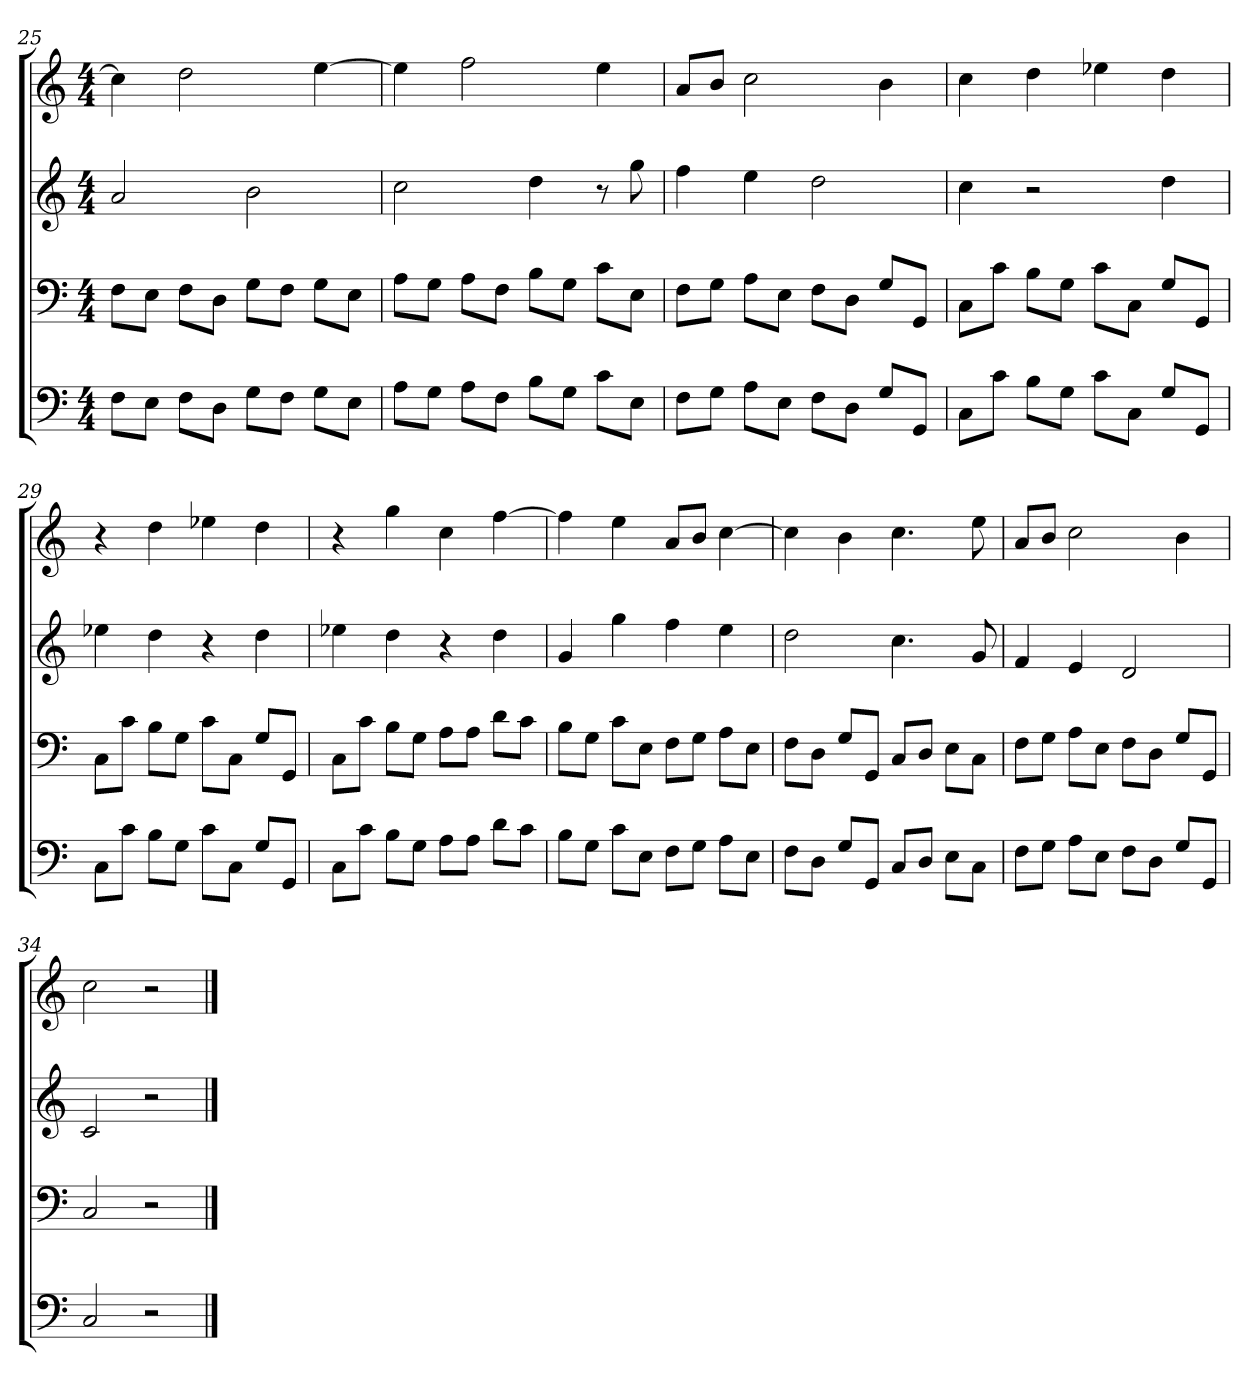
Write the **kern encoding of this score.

**kern	**kern	**kern	**kern
*part4	*part3	*part2	*part1
*staff4	*staff3	*staff2	*staff1
*k[]	*k[]	*k[]	*k[]
*C:	*C:	*C:	*C:
*M4/4	*M4/4	*M4/4	*M4/4
=25	=25	=25	=25
8FL	8FL	2a	4cc]
8EJ	8EJ	.	.
8FL	8FL	.	2dd
8DJ	8DJ	.	.
8GL	8GL	2b	.
8FJ	8FJ	.	.
8GL	8GL	.	[4ee
8EJ	8EJ	.	.
=26	=26	=26	=26
8AL	8AL	2cc	4ee]
8GJ	8GJ	.	.
8AL	8AL	.	2ff
8FJ	8FJ	.	.
8BL	8BL	4dd	.
8GJ	8GJ	.	.
8cL	8cL	8r	4ee
8EJ	8EJ	8gg	.
=27	=27	=27	=27
8FL	8FL	4ff	8aL
8GJ	8GJ	.	8bJ
8AL	8AL	4ee	2cc
8EJ	8EJ	.	.
8FL	8FL	2dd	.
8DJ	8DJ	.	.
8GL	8GL	.	4b
8GGJ	8GGJ	.	.
=28	=28	=28	=28
8CL	8CL	4cc	4cc
8cJ	8cJ	.	.
8BL	8BL	2r	4dd
8GJ	8GJ	.	.
8cL	8cL	.	4ee-X
8CJ	8CJ	.	.
8GL	8GL	4dd	4dd
8GGJ	8GGJ	.	.
=29	=29	=29	=29
8CL	8CL	4ee-X	4r
8cJ	8cJ	.	.
8BL	8BL	4dd	4dd
8GJ	8GJ	.	.
8cL	8cL	4r	4ee-X
8CJ	8CJ	.	.
8GL	8GL	4dd	4dd
8GGJ	8GGJ	.	.
=30	=30	=30	=30
8CL	8CL	4ee-X	4r
8cJ	8cJ	.	.
8BL	8BL	4dd	4gg
8GJ	8GJ	.	.
8AL	8AL	4r	4cc
8AJ	8AJ	.	.
8dL	8dL	4dd	[4ff
8cJ	8cJ	.	.
=31	=31	=31	=31
8BL	8BL	4g	4ff]
8GJ	8GJ	.	.
8cL	8cL	4gg	4ee
8EJ	8EJ	.	.
8FL	8FL	4ff	8aL
8GJ	8GJ	.	8bJ
8AL	8AL	4ee	[4cc
8EJ	8EJ	.	.
=32	=32	=32	=32
8FL	8FL	2dd	4cc]
8DJ	8DJ	.	.
8GL	8GL	.	4b
8GGJ	8GGJ	.	.
8CL	8CL	4.cc	4.cc
8DJ	8DJ	.	.
8EL	8EL	.	.
8CJ	8CJ	8g	8ee
=33	=33	=33	=33
8FL	8FL	4f	8aL
8GJ	8GJ	.	8bJ
8AL	8AL	4e	2cc
8EJ	8EJ	.	.
8FL	8FL	2d	.
8DJ	8DJ	.	.
8GL	8GL	.	4b
8GGJ	8GGJ	.	.
=34	=34	=34	=34
2C	2C	2c	2cc
2r	2r	2r	2r
==	==	==	==
*-	*-	*-	*-
